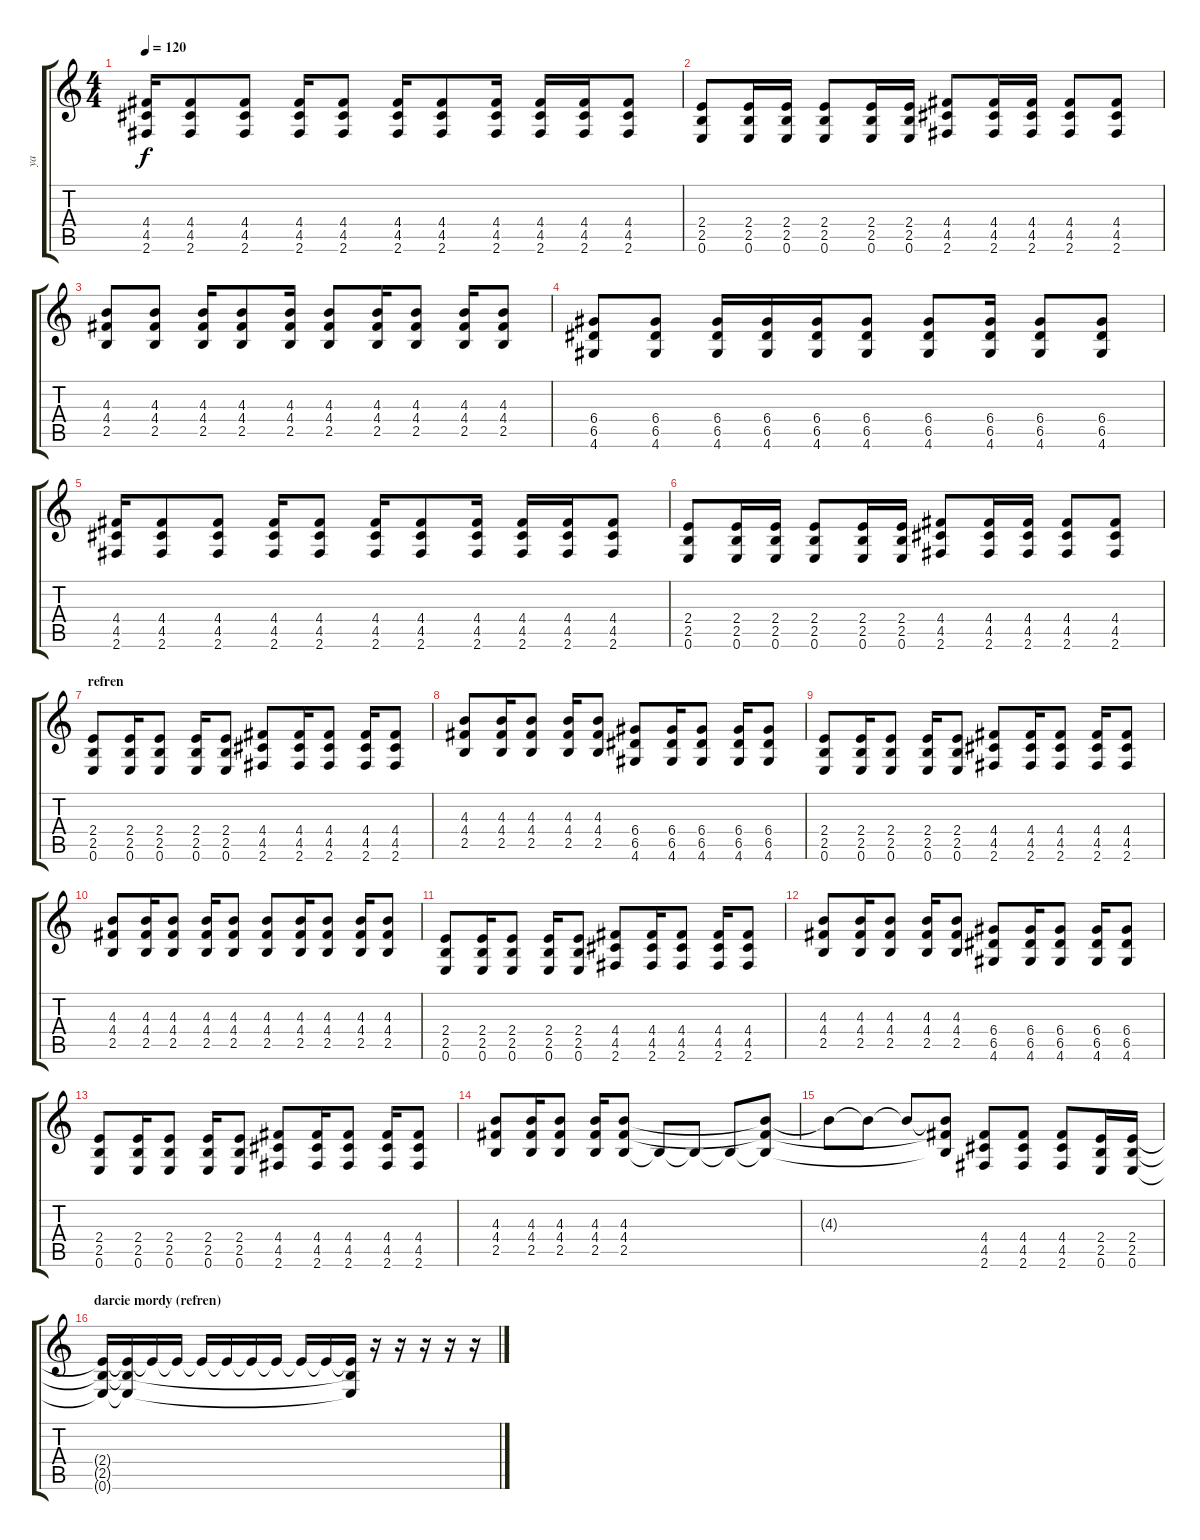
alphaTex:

\track ("ya" "ya") {instrument overdrivenguitar}
\staff {score tabs}
\tuning (E4 B3 G3 D3 A2 E2) {hide}
\ts (4 4)
\tempo 120
\clef g2
\ks c
(4.4 4.5 2.6).16{dy f} (4.4 4.5 2.6).8 (4.4 4.5 2.6).8 (4.4 4.5 2.6).16 (4.4 4.5 2.6).8 (4.4 4.5 2.6).16 (4.4 4.5 2.6).8 (4.4 4.5 2.6).16 (4.4 4.5 2.6).16 (4.4 4.5 2.6).16 (4.4 4.5 2.6).8 |
(2.4 2.5 0.6).8 (2.4 2.5 0.6).16 (2.4 2.5 0.6).16 (2.4 2.5 0.6).8 (2.4 2.5 0.6).16 (2.4 2.5 0.6).16 (4.4 4.5 2.6).8 (4.4 4.5 2.6).16 (4.4 4.5 2.6).16 (4.4 4.5 2.6).8 (4.4 4.5 2.6).8 |
(4.3 4.4 2.5).8 (4.3 4.4 2.5).8 (4.3 4.4 2.5).16 (4.3 4.4 2.5).8 (4.3 4.4 2.5).16 (4.3 4.4 2.5).8 (4.3 4.4 2.5).16 (4.3 4.4 2.5).8 (4.3 4.4 2.5).16 (4.3 4.4 2.5).8 |
(6.4 6.5 4.6).8 (6.4 6.5 4.6).8 (6.4 6.5 4.6).16 (6.4 6.5 4.6).16 (6.4 6.5 4.6).16 (6.4 6.5 4.6).8 (6.4 6.5 4.6).8 (6.4 6.5 4.6).16 (6.4 6.5 4.6).8 (6.4 6.5 4.6).8 |
(4.4 4.5 2.6).16 (4.4 4.5 2.6).8 (4.4 4.5 2.6).8 (4.4 4.5 2.6).16 (4.4 4.5 2.6).8 (4.4 4.5 2.6).16 (4.4 4.5 2.6).8 (4.4 4.5 2.6).16 (4.4 4.5 2.6).16 (4.4 4.5 2.6).16 (4.4 4.5 2.6).8 |
(2.4 2.5 0.6).8 (2.4 2.5 0.6).16 (2.4 2.5 0.6).16 (2.4 2.5 0.6).8 (2.4 2.5 0.6).16 (2.4 2.5 0.6).16 (4.4 4.5 2.6).8 (4.4 4.5 2.6).16 (4.4 4.5 2.6).16 (4.4 4.5 2.6).8 (4.4 4.5 2.6).8 |
\section ("" "refren")
(2.4 2.5 0.6).8 (2.4 2.5 0.6).16 (2.4 2.5 0.6).8 (2.4 2.5 0.6).16 (2.4 2.5 0.6).8 (4.4 4.5 2.6).8 (4.4 4.5 2.6).16 (4.4 4.5 2.6).8 (4.4 4.5 2.6).16 (4.4 4.5 2.6).8 |
(4.3 4.4 2.5).8 (4.3 4.4 2.5).16 (4.3 4.4 2.5).8 (4.3 4.4 2.5).16 (4.3 4.4 2.5).8 (6.4 6.5 4.6).8 (6.4 6.5 4.6).16 (6.4 6.5 4.6).8 (6.4 6.5 4.6).16 (6.4 6.5 4.6).8 |
(2.4 2.5 0.6).8 (2.4 2.5 0.6).16 (2.4 2.5 0.6).8 (2.4 2.5 0.6).16 (2.4 2.5 0.6).8 (4.4 4.5 2.6).8 (4.4 4.5 2.6).16 (4.4 4.5 2.6).8 (4.4 4.5 2.6).16 (4.4 4.5 2.6).8 |
(4.3 4.4 2.5).8 (4.3 4.4 2.5).16 (4.3 4.4 2.5).8 (4.3 4.4 2.5).16 (4.3 4.4 2.5).8 (4.3 4.4 2.5).8 (4.3 4.4 2.5).16 (4.3 4.4 2.5).8 (4.3 4.4 2.5).16 (4.3 4.4 2.5).8 |
(2.4 2.5 0.6).8 (2.4 2.5 0.6).16 (2.4 2.5 0.6).8 (2.4 2.5 0.6).16 (2.4 2.5 0.6).8 (4.4 4.5 2.6).8 (4.4 4.5 2.6).16 (4.4 4.5 2.6).8 (4.4 4.5 2.6).16 (4.4 4.5 2.6).8 |
(4.3 4.4 2.5).8 (4.3 4.4 2.5).16 (4.3 4.4 2.5).8 (4.3 4.4 2.5).16 (4.3 4.4 2.5).8 (6.4 6.5 4.6).8 (6.4 6.5 4.6).16 (6.4 6.5 4.6).8 (6.4 6.5 4.6).16 (6.4 6.5 4.6).8 |
(2.4 2.5 0.6).8 (2.4 2.5 0.6).16 (2.4 2.5 0.6).8 (2.4 2.5 0.6).16 (2.4 2.5 0.6).8 (4.4 4.5 2.6).8 (4.4 4.5 2.6).16 (4.4 4.5 2.6).8 (4.4 4.5 2.6).16 (4.4 4.5 2.6).8 |
(4.3 4.4 2.5).8 (4.3 4.4 2.5).16 (4.3 4.4 2.5).8 (4.3 4.4 2.5).16 (4.3 4.4 2.5).8 2.5{t}.8 2.5{t}.8 2.5{t}.8 (4.3{t} 4.4{t} 2.5{t}).8 |
4.3{t}.8 4.3{t}.8 4.3{t}.8 (4.3{t} 4.4{t} 2.5{t}).8 (4.4 4.5 2.6).8 (4.4 4.5 2.6).8 (4.4 4.5 2.6).8 (2.4 2.5 0.6).16 (2.4 2.5 0.6).16 |
\section ("" "darcie mordy (refren)")
(2.4{t} 2.5{t} 0.6{t}).16 (2.4{t} 2.5{t} 0.6{t}).16 2.4{t}.16 2.4{t}.16 2.4{t}.16 2.4{t}.16 2.4{t}.16 2.4{t}.16 2.4{t}.16 2.4{t}.16 (2.4{t} 2.5{t} 0.6{t}).16 r.16 r.16 r.16 r.16 r.16
